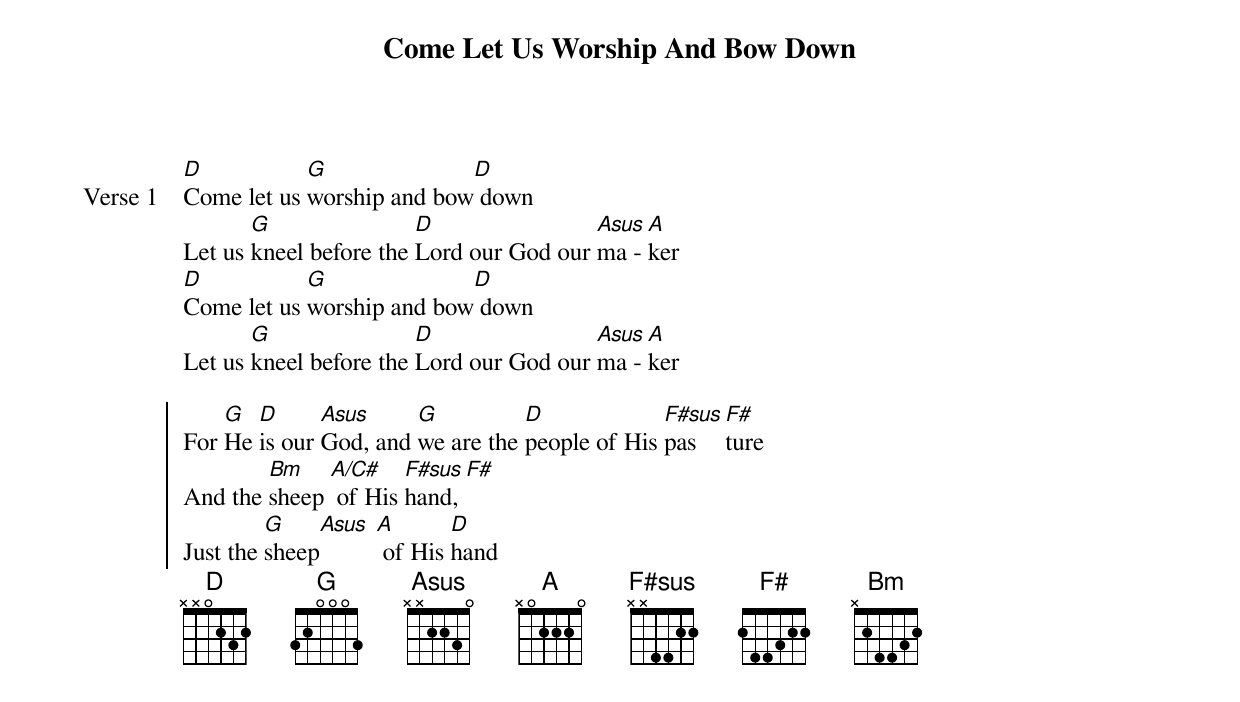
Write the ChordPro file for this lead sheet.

{title: Come Let Us Worship And Bow Down}
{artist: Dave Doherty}
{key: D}

{start_of_verse: Verse 1}
[D]Come let us [G]worship and bow[D] down
Let us [G]kneel before the [D]Lord our God our [Asus]ma - [A]ker
[D]Come let us [G]worship and bow[D] down
Let us [G]kneel before the [D]Lord our God our [Asus]ma - [A]ker
{end_of_verse}

{start_of_chorus}
For [G]He [D]is our [Asus]God, and [G]we are the [D]people of His [F#sus]pas[F#]ture
And the [Bm]sheep [A/C#] of His [F#sus]hand, [F#]
Just the [G]sheep[Asus] [A] of His [D]hand
{end_of_chorus}
